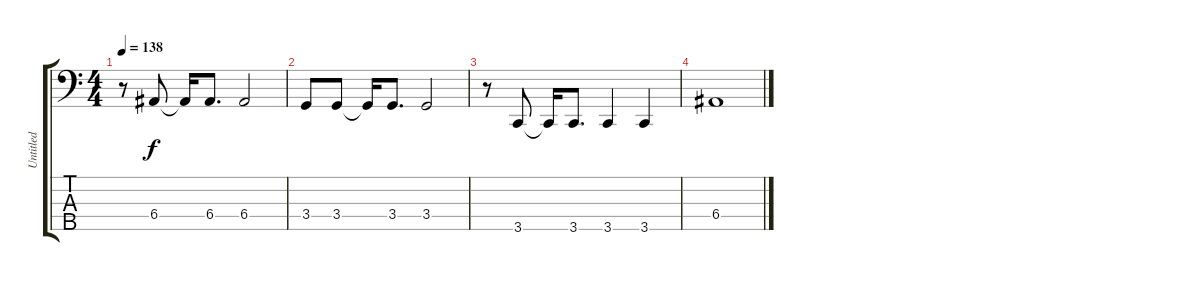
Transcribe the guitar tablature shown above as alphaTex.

\track ("Untitled" "Untitled") {instrument electricbassfinger}
\staff {score tabs}
\tuning (G2 D2 A1 E1 A0) {hide}
\ts (4 4)
\tempo 138
\clef f4
\ks c
r.8{dy f} 6.4.8 6.4{t}.16 6.4.8{d} 6.4.2 |
3.4.8 3.4.8 3.4{t}.16 3.4.8{d} 3.4.2 |
r.8 3.5.8 3.5{t}.16 3.5.8{d} 3.5.4 3.5.4 |
6.4.1
